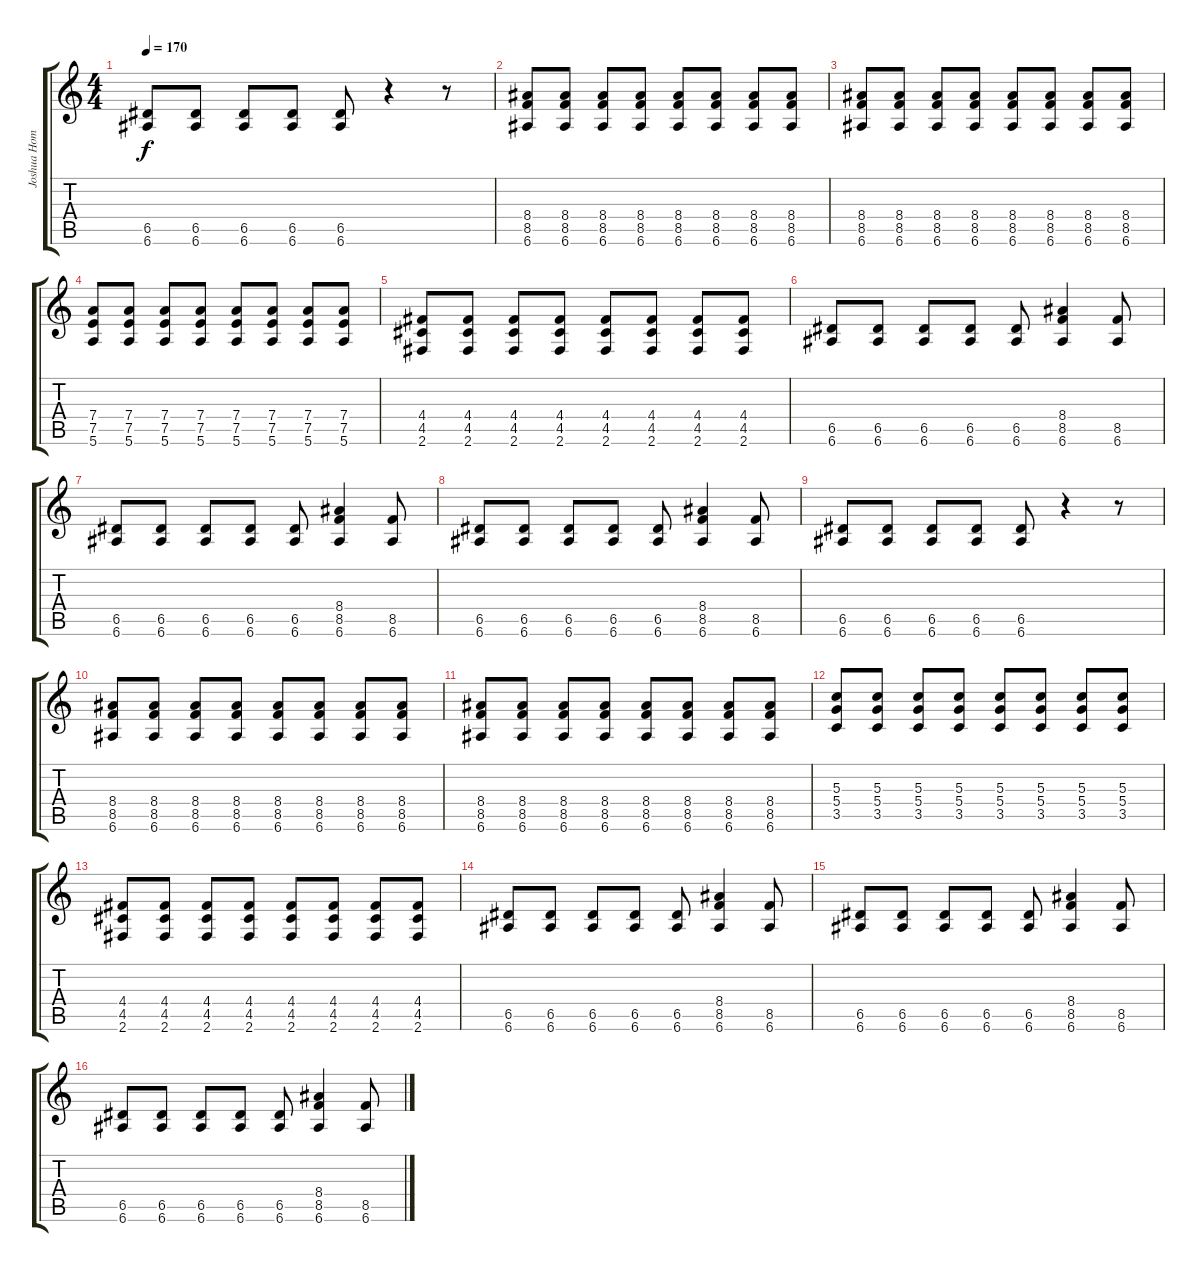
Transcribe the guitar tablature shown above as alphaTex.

\track ("Joshua Homme - guitar" "Joshua Hom") {instrument overdrivenguitar}
\staff {score tabs}
\tuning (E4 B3 G3 D3 A2 E2) {hide}
\ts (4 4)
\tempo 170
\clef g2
\ks c
(6.5 6.6).8{dy f} (6.5 6.6).8 (6.5 6.6).8 (6.5 6.6).8 (6.5 6.6).8 r.4 r.8 |
\section ("" "")
(8.4 8.5 6.6).8 (8.4 8.5 6.6).8 (8.4 8.5 6.6).8 (8.4 8.5 6.6).8 (8.4 8.5 6.6).8 (8.4 8.5 6.6).8 (8.4 8.5 6.6).8 (8.4 8.5 6.6).8 |
(8.4 8.5 6.6).8 (8.4 8.5 6.6).8 (8.4 8.5 6.6).8 (8.4 8.5 6.6).8 (8.4 8.5 6.6).8 (8.4 8.5 6.6).8 (8.4 8.5 6.6).8 (8.4 8.5 6.6).8 |
(7.4 7.5 5.6).8 (7.4 7.5 5.6).8 (7.4 7.5 5.6).8 (7.4 7.5 5.6).8 (7.4 7.5 5.6).8 (7.4 7.5 5.6).8 (7.4 7.5 5.6).8 (7.4 7.5 5.6).8 |
(4.4 4.5 2.6).8 (4.4 4.5 2.6).8 (4.4 4.5 2.6).8 (4.4 4.5 2.6).8 (4.4 4.5 2.6).8 (4.4 4.5 2.6).8 (4.4 4.5 2.6).8 (4.4 4.5 2.6).8 |
(6.5 6.6).8 (6.5 6.6).8 (6.5 6.6).8 (6.5 6.6).8 (6.5 6.6).8 (8.4 8.5 6.6).4 (8.5 6.6).8 |
(6.5 6.6).8 (6.5 6.6).8 (6.5 6.6).8 (6.5 6.6).8 (6.5 6.6).8 (8.4 8.5 6.6).4 (8.5 6.6).8 |
(6.5 6.6).8 (6.5 6.6).8 (6.5 6.6).8 (6.5 6.6).8 (6.5 6.6).8 (8.4 8.5 6.6).4 (8.5 6.6).8 |
(6.5 6.6).8 (6.5 6.6).8 (6.5 6.6).8 (6.5 6.6).8 (6.5 6.6).8 r.4 r.8 |
\section ("" "")
(8.4 8.5 6.6).8 (8.4 8.5 6.6).8 (8.4 8.5 6.6).8 (8.4 8.5 6.6).8 (8.4 8.5 6.6).8 (8.4 8.5 6.6).8 (8.4 8.5 6.6).8 (8.4 8.5 6.6).8 |
(8.4 8.5 6.6).8 (8.4 8.5 6.6).8 (8.4 8.5 6.6).8 (8.4 8.5 6.6).8 (8.4 8.5 6.6).8 (8.4 8.5 6.6).8 (8.4 8.5 6.6).8 (8.4 8.5 6.6).8 |
(5.3 5.4 3.5).8 (5.3 5.4 3.5).8 (5.3 5.4 3.5).8 (5.3 5.4 3.5).8 (5.3 5.4 3.5).8 (5.3 5.4 3.5).8 (5.3 5.4 3.5).8 (5.3 5.4 3.5).8 |
(4.4 4.5 2.6).8 (4.4 4.5 2.6).8 (4.4 4.5 2.6).8 (4.4 4.5 2.6).8 (4.4 4.5 2.6).8 (4.4 4.5 2.6).8 (4.4 4.5 2.6).8 (4.4 4.5 2.6).8 |
(6.5 6.6).8 (6.5 6.6).8 (6.5 6.6).8 (6.5 6.6).8 (6.5 6.6).8 (8.4 8.5 6.6).4 (8.5 6.6).8 |
(6.5 6.6).8 (6.5 6.6).8 (6.5 6.6).8 (6.5 6.6).8 (6.5 6.6).8 (8.4 8.5 6.6).4 (8.5 6.6).8 |
(6.5 6.6).8 (6.5 6.6).8 (6.5 6.6).8 (6.5 6.6).8 (6.5 6.6).8 (8.4 8.5 6.6).4 (8.5 6.6).8
